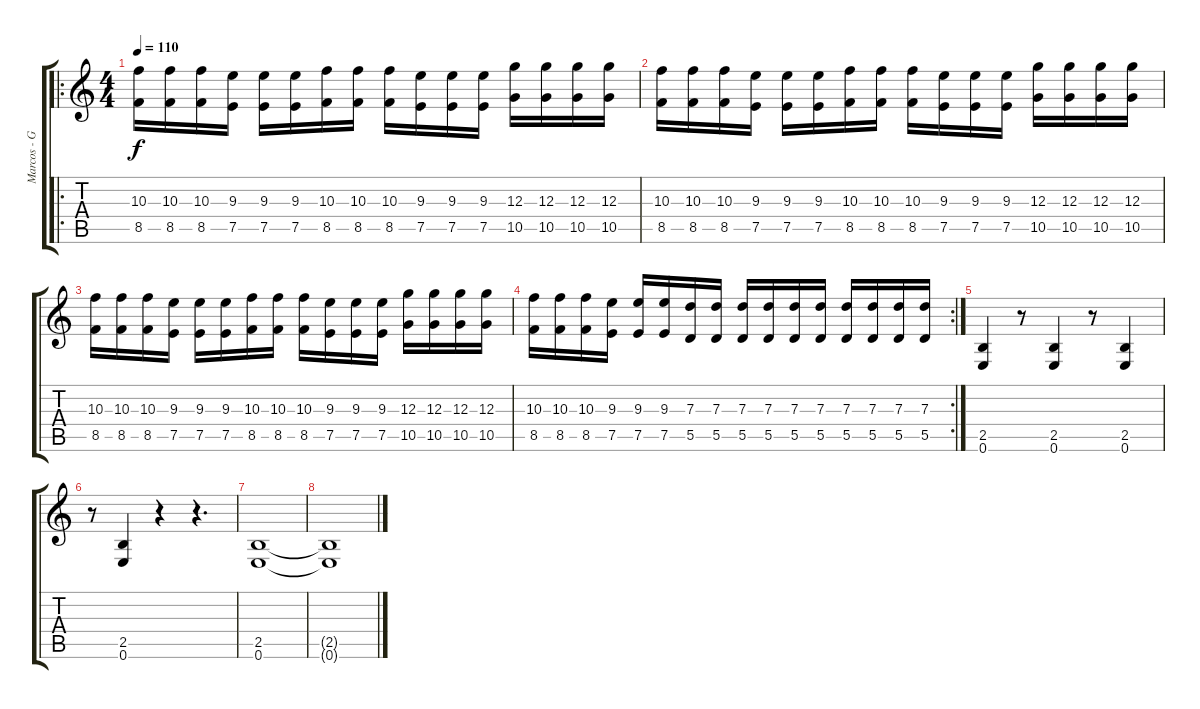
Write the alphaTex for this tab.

\track ("Marcos - Guitarra 2" "Marcos - G") {instrument distortionguitar}
\staff {score tabs}
\tuning (E4 B3 G3 D3 A2 E2) {hide}
\ro
\ts (4 4)
\tempo 110
\clef g2
\ks c
(10.3 8.5).16{dy f} (10.3 8.5).16 (10.3 8.5).16 (9.3 7.5).16 (9.3 7.5).16 (9.3 7.5).16 (10.3 8.5).16 (10.3 8.5).16 (10.3 8.5).16 (9.3 7.5).16 (9.3 7.5).16 (9.3 7.5).16 (12.3 10.5).16 (12.3 10.5).16 (12.3 10.5).16 (12.3 10.5).16 |
(10.3 8.5).16 (10.3 8.5).16 (10.3 8.5).16 (9.3 7.5).16 (9.3 7.5).16 (9.3 7.5).16 (10.3 8.5).16 (10.3 8.5).16 (10.3 8.5).16 (9.3 7.5).16 (9.3 7.5).16 (9.3 7.5).16 (12.3 10.5).16 (12.3 10.5).16 (12.3 10.5).16 (12.3 10.5).16 |
(10.3 8.5).16 (10.3 8.5).16 (10.3 8.5).16 (9.3 7.5).16 (9.3 7.5).16 (9.3 7.5).16 (10.3 8.5).16 (10.3 8.5).16 (10.3 8.5).16 (9.3 7.5).16 (9.3 7.5).16 (9.3 7.5).16 (12.3 10.5).16 (12.3 10.5).16 (12.3 10.5).16 (12.3 10.5).16 |
\rc 2
(10.3 8.5).16 (10.3 8.5).16 (10.3 8.5).16 (9.3 7.5).16 (9.3 7.5).16 (9.3 7.5).16 (7.3 5.5).16 (7.3 5.5).16 (7.3 5.5).16 (7.3 5.5).16 (7.3 5.5).16 (7.3 5.5).16 (7.3 5.5).16 (7.3 5.5).16 (7.3 5.5).16 (7.3 5.5).16 |
(2.5 0.6).4 r.8 (2.5 0.6).4 r.8 (2.5 0.6).4 |
r.8 (2.5 0.6).4 r.4 r.4{d} |
(2.5 0.6).1 |
(2.5{t} 0.6{t}).1
